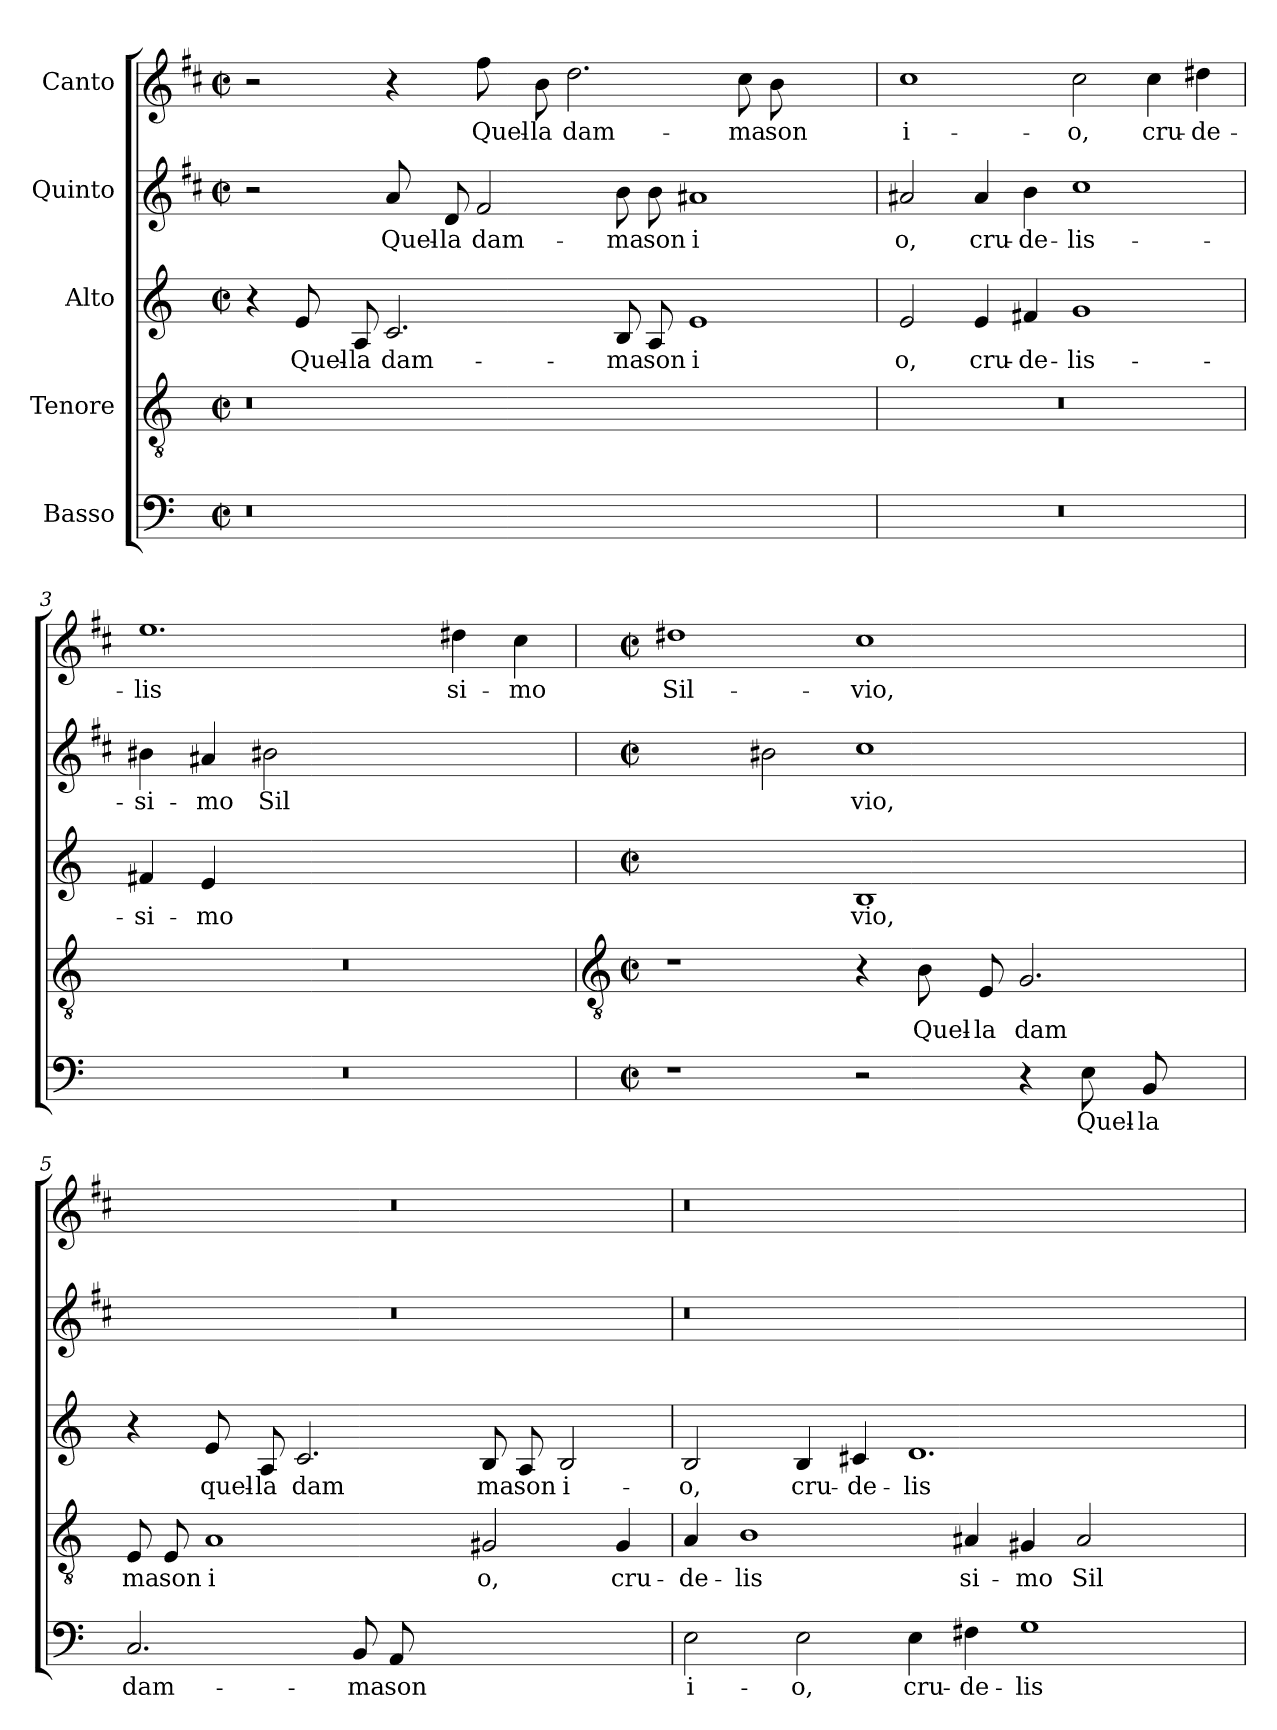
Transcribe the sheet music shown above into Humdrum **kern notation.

**kern	**text	**kern	**text	**kern	**text	**kern	**text	**kern	**text
*part5	*part5	*part4	*part4	*part3	*part3	*part2	*part2	*part1	*part1
*staff5	*staff5	*staff4	*staff4	*staff3	*staff3	*staff2	*staff2	*staff1	*staff1
*I"Basso	*	*I"Tenore	*	*I"Alto	*	*I"Quinto	*	*I"Canto	*
*clefF4	*	*clefGv2	*	*clefG2	*	*clefG2	*	*clefG2	*
*	*	*	*	*	*	*ITrd1c2	*	*ITrd1c2	*
*k[]	*	*k[]	*	*k[]	*	*k[]	*	*k[]	*
*C:	*	*C:	*	*C:	*	*C:	*	*C:	*
*M4/2	*	*M4/2	*	*M4/2	*	*M4/2	*	*M4/2	*
*met(c|)	*	*met(c|)	*	*met(c|)	*	*met(c|)	*	*met(c|)	*
=1	=1	=1	=1	=1	=1	=1	=1	=1	=1
0r	.	0r	.	4r	.	2r	.	2r	.
!	!	!	!	!	!LO:LY:b	!	!	!	!
.	.	.	.	8e	Quel-	.	.	.	.
!	!	!	!	!	!LO:LY:b	!	!	!	!
.	.	.	.	8A	-la	.	.	.	.
!	!	!	!	!	!LO:LY:b	!	!LO:LY:b	!	!
.	.	.	.	2.c	dam-	8g	Quel-	4r	.
!	!	!	!	!	!	!	!LO:LY:b	!	!
.	.	.	.	.	.	8c	-la	.	.
!	!	!	!	!	!	!	!LO:LY:b	!	!LO:LY:b
.	.	.	.	.	.	2e	dam-	8ee	Quel-
!	!	!	!	!	!	!	!	!	!LO:LY:b
.	.	.	.	.	.	.	.	8a	-la
!	!	!	!	!	!	!	!	!	!LO:LY:b
.	.	.	.	.	.	.	.	2.cc	dam-
!	!	!	!	!	!LO:LY:b	!	!LO:LY:b	!	!
.	.	.	.	8B	-ma	8a	-ma	.	.
!	!	!	!	!	!LO:LY:b	!	!LO:LY:b	!	!
.	.	.	.	8A	son	8a	son	.	.
!	!	!	!	!	!LO:LY:b	!	!LO:LY:b	!	!
.	.	.	.	1e	i	1g#X	i	.	.
!	!	!	!	!	!	!	!	!	!LO:LY:b
.	.	.	.	.	.	.	.	8b	-ma
!	!	!	!	!	!	!	!	!	!LO:LY:b
.	.	.	.	.	.	.	.	8a	son
2ryy	.	2ryy	.	.	.	.	.	2ryy	.
=2	=2	=2	=2	=2	=2	=2	=2	=2	=2
!	!	!	!	!	!LO:LY:b	!	!LO:LY:b	!	!LO:LY:b
0r	.	0r	.	2e	o,	2g#	o,	1b	i-
!	!	!	!	!	!LO:LY:b	!	!LO:LY:b	!	!
.	.	.	.	4e	cru-	4g#	cru-	.	.
!	!	!	!	!	!LO:LY:b	!	!LO:LY:b	!	!
.	.	.	.	4f#X	-de-	4a	-de-	.	.
!	!	!	!	!	!LO:LY:b	!	!LO:LY:b	!	!LO:LY:b
.	.	.	.	1g	-lis-	1b	-lis-	2b	-o,
!	!	!	!	!	!	!	!	!	!LO:LY:b
.	.	.	.	.	.	.	.	4b	cru-
!	!	!	!	!	!	!	!	!	!LO:LY:b
.	.	.	.	.	.	.	.	4cc#X	-de-
=3	=3	=3	=3	=3	=3	=3	=3	=3	=3
!	!	!	!	!	!LO:LY:b	!	!LO:LY:b	!	!LO:LY:b
0r	.	0r	.	4f#X	-si-	4a#X	-si-	1.dd	-lis
!	!	!	!	!	!LO:LY:b	!	!LO:LY:b	!	!
.	.	.	.	4e	-mo	4g#X	-mo	.	.
!	!	!	!	!	!LO:LY:b	!	!LO:LY:b	!	!
.	.	.	.	[1f#yy	Sil	2a#X	Sil	.	.
.	.	.	.	.	.	[2byy	.	.	.
!	!	!	!	!	!	!	!	!	!LO:LY:b
.	.	.	.	2ryy	.	2ryy	.	4cc#	si-
!	!	!	!	!	!	!	!	!	!LO:LY:b
.	.	.	.	.	.	.	.	4b	-mo
!!LO:LB:g=z
=4	=4	=4	=4	=4	=4	=4	=4	=4	=4
*	*	*clefGv2	*	*	*	*	*	*	*
*M4/2	*	*M4/2	*	*M4/2	*	*M4/2	*	*M4/2	*
*met(c|)	*	*met(c|)	*	*met(c|)	*	*met(c|)	*	*met(c|)	*
!	!	!	!	!	!	!	!	!	!LO:LY:b
1r	.	1r	.	1f#yy]	.	2byy]	.	1cc#X	Sil-
.	.	.	.	.	.	2a#	.	.	.
!	!	!	!	!	!LO:LY:b	!	!LO:LY:b	!	!LO:LY:b
2r	.	4r	.	1B	vio,	1b	vio,	1b	-vio,
!	!	!	!LO:LY:b	!	!	!	!	!	!
.	.	8B	Quel-	.	.	.	.	.	.
!	!	!	!LO:LY:b	!	!	!	!	!	!
.	.	8E	-la	.	.	.	.	.	.
!	!	!	!LO:LY:b	!	!	!	!	!	!
4r	.	2.G	dam	.	.	.	.	.	.
!	!LO:LY:b	!	!	!	!	!	!	!	!
8E	Quel-	.	.	.	.	.	.	.	.
!	!LO:LY:b	!	!	!	!	!	!	!	!
8BB	-la	.	.	.	.	.	.	.	.
4ryy	.	.	.	4ryy	.	4ryy	.	4ryy	.
=5	=5	=5	=5	=5	=5	=5	=5	=5	=5
!	!LO:LY:b	!	!LO:LY:b	!	!	!	!	!	!
2.C	dam-	8E	ma	4r	.	0r	.	0r	.
!	!	!	!LO:LY:b	!	!	!	!	!	!
.	.	8E	son	.	.	.	.	.	.
!	!	!	!LO:LY:b	!	!LO:LY:b	!	!	!	!
.	.	1A	i	8e	quel-	.	.	.	.
!	!	!	!	!	!LO:LY:b	!	!	!	!
.	.	.	.	8A	-la	.	.	.	.
!	!	!	!	!	!LO:LY:b	!	!	!	!
.	.	.	.	2.c	dam	.	.	.	.
!	!LO:LY:b	!	!	!	!	!	!	!	!
8BB	-ma	.	.	.	.	.	.	.	.
!	!LO:LY:b	!	!	!	!	!	!	!	!
8AA	son	.	.	.	.	.	.	.	.
1ryy	.	.	.	.	.	.	.	.	.
!	!	!	!LO:LY:b	!	!LO:LY:b	!	!	!	!
.	.	2G#X	o,	8B	ma	.	.	.	.
!	!	!	!	!	!LO:LY:b	!	!	!	!
.	.	.	.	8A	son	.	.	.	.
!	!	!	!	!	!LO:LY:b	!	!	!	!
.	.	.	.	2B	i-	.	.	.	.
!	!	!	!LO:LY:b	!	!	!	!	!	!
.	.	4G#	cru-	.	.	.	.	.	.
=6	=6	=6	=6	=6	=6	=6	=6	=6	=6
!	!LO:LY:b	!	!LO:LY:b	!	!LO:LY:b	!	!	!	!
2E	i-	4A	-de-	2B	-o,	0r	.	0r	.
!	!	!	!LO:LY:b	!	!	!	!	!	!
.	.	1B	-lis	.	.	.	.	.	.
!	!LO:LY:b	!	!	!	!LO:LY:b	!	!	!	!
2E	-o,	.	.	4B	cru-	.	.	.	.
!	!	!	!	!	!LO:LY:b	!	!	!	!
.	.	.	.	4c#X	-de-	.	.	.	.
!	!LO:LY:b	!	!	!	!LO:LY:b	!	!	!	!
4E	cru-	.	.	1.d	-lis	.	.	.	.
!	!LO:LY:b	!	!LO:LY:b	!	!	!	!	!	!
4F#X	-de-	4A#X	si-	.	.	.	.	.	.
!	!LO:LY:b	!	!LO:LY:b	!	!	!	!	!	!
1G	-lis	4G#X	-mo	.	.	.	.	.	.
!	!	!	!LO:LY:b	!	!	!	!	!	!
.	.	2A#	Sil	.	.	.	.	.	.
.	.	.	.	.	.	2ryy	.	2ryy	.
.	.	4ryy	.	.	.	.	.	.	.
=	=	=	=	=	=	=	=	=	=
*-	*-	*-	*-	*-	*-	*-	*-	*-	*-
